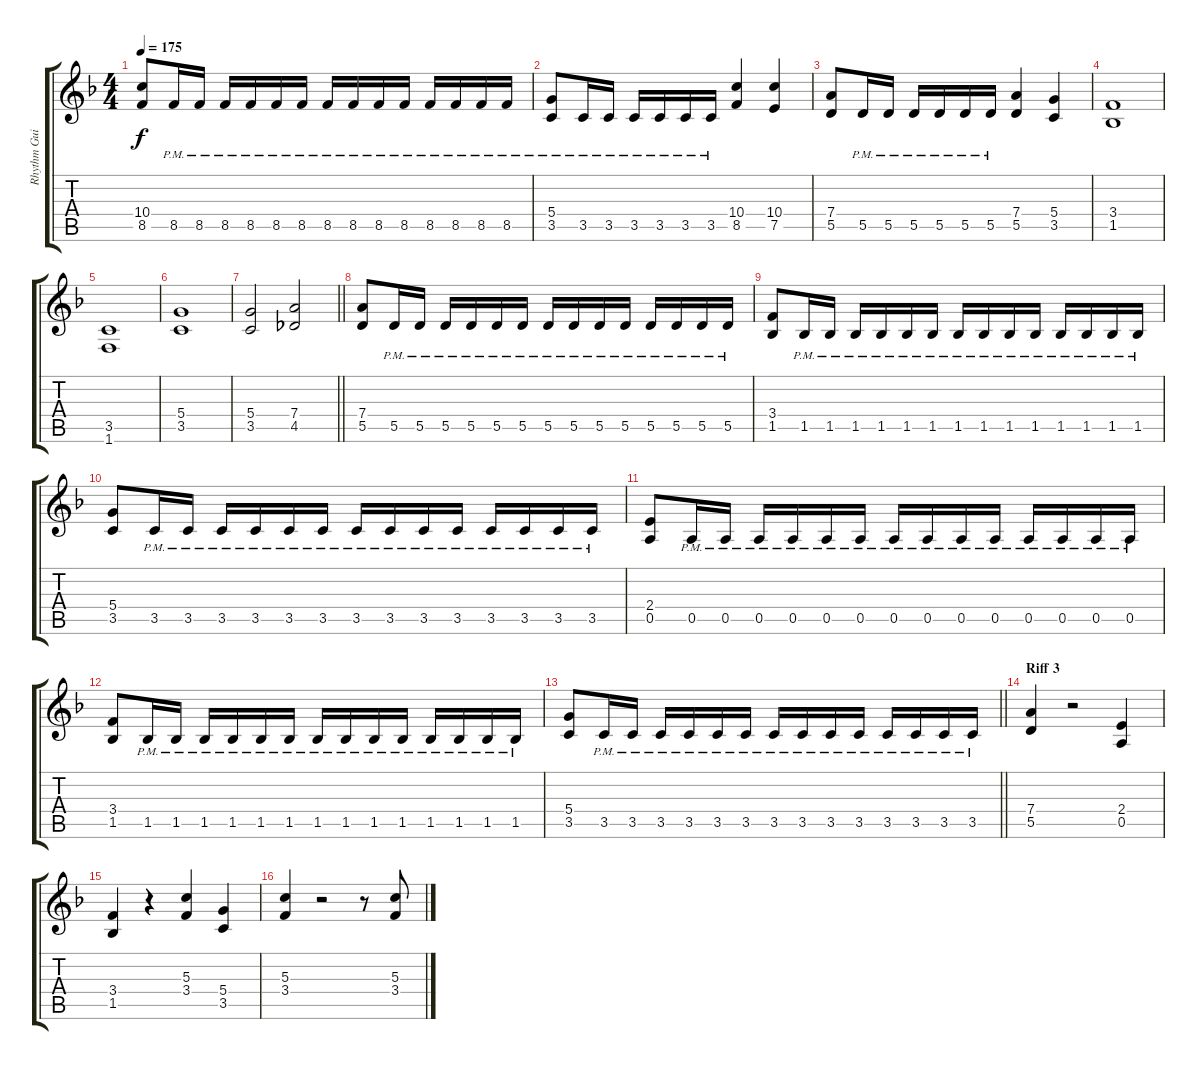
\track ("Rhythm Guitar 1: Juha-Pekka Alanen" "Rhythm Gui") {instrument distortionguitar}
\staff {score tabs}
\tuning (E4 B3 G3 D3 A2 E2) {hide}
\ts (4 4)
\tempo 175
\clef g2
\ks dminor
(10.4 8.5).8{dy f} 8.5{pm}.16 8.5{pm}.16 8.5{pm}.16 8.5{pm}.16 8.5{pm}.16 8.5{pm}.16 8.5{pm}.16 8.5{pm}.16 8.5{pm}.16 8.5{pm}.16 8.5{pm}.16 8.5{pm}.16 8.5{pm}.16 8.5{pm}.16 |
(5.4 3.5{pm}).8 3.5{pm}.16 3.5{pm}.16 3.5{pm}.16 3.5{pm}.16 3.5{pm}.16 3.5{pm}.16 (10.4 8.5).4 (10.4 7.5).4 |
(7.4 5.5).8 5.5{pm}.16 5.5{pm}.16 5.5{pm}.16 5.5{pm}.16 5.5{pm}.16 5.5{pm}.16 (7.4 5.5).4 (5.4 3.5).4 |
(3.4 1.5).1 |
(3.5 1.6).1 |
(5.4 3.5).1 |
\barLineRight lightlight
(5.4 3.5).2 (7.4 4.5).2 |
(7.4 5.5).8 5.5{pm}.16 5.5{pm}.16 5.5{pm}.16 5.5{pm}.16 5.5{pm}.16 5.5{pm}.16 5.5{pm}.16 5.5{pm}.16 5.5{pm}.16 5.5{pm}.16 5.5{pm}.16 5.5{pm}.16 5.5{pm}.16 5.5{pm}.16 |
(3.4 1.5).8 1.5{pm}.16 1.5{pm}.16 1.5{pm}.16 1.5{pm}.16 1.5{pm}.16 1.5{pm}.16 1.5{pm}.16 1.5{pm}.16 1.5{pm}.16 1.5{pm}.16 1.5{pm}.16 1.5{pm}.16 1.5{pm}.16 1.5{pm}.16 |
(5.4 3.5).8 3.5{pm}.16 3.5{pm}.16 3.5{pm}.16 3.5{pm}.16 3.5{pm}.16 3.5{pm}.16 3.5{pm}.16 3.5{pm}.16 3.5{pm}.16 3.5{pm}.16 3.5{pm}.16 3.5{pm}.16 3.5{pm}.16 3.5{pm}.16 |
(2.4 0.5).8 0.5{pm}.16 0.5{pm}.16 0.5{pm}.16 0.5{pm}.16 0.5{pm}.16 0.5{pm}.16 0.5{pm}.16 0.5{pm}.16 0.5{pm}.16 0.5{pm}.16 0.5{pm}.16 0.5{pm}.16 0.5{pm}.16 0.5{pm}.16 |
(3.4 1.5).8 1.5{pm}.16 1.5{pm}.16 1.5{pm}.16 1.5{pm}.16 1.5{pm}.16 1.5{pm}.16 1.5{pm}.16 1.5{pm}.16 1.5{pm}.16 1.5{pm}.16 1.5{pm}.16 1.5{pm}.16 1.5{pm}.16 1.5{pm}.16 |
\barLineRight lightlight
(5.4 3.5).8 3.5{pm}.16 3.5{pm}.16 3.5{pm}.16 3.5{pm}.16 3.5{pm}.16 3.5{pm}.16 3.5{pm}.16 3.5{pm}.16 3.5{pm}.16 3.5{pm}.16 3.5{pm}.16 3.5{pm}.16 3.5{pm}.16 3.5{pm}.16 |
\section ("" "Riff 3")
(7.4 5.5).4 r.2 (2.4 0.5).4 |
(3.4 1.5).4 r.4 (5.3 3.4).4 (5.4 3.5).4 |
(5.3 3.4).4 r.2 r.8 (5.3 3.4).8
